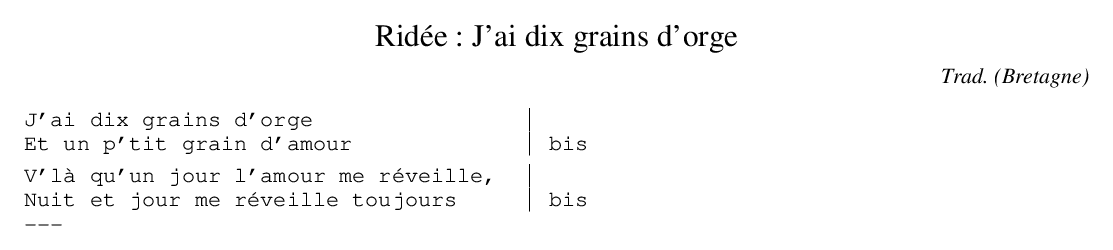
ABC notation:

X:1
T:Ridée : J'ai dix grains d'orge
C:Trad.
O:Bretagne
M:4/4
L:1/8
Q:1/4=130
K:C
%%textfont Courier 14
%%begintext

J'ai dix grains d'orge                |
Et un p'tit grain d'amour             | bis

V'là qu'un jour l'amour me réveille,  |
Nuit et jour me réveille toujours     | bis
---
